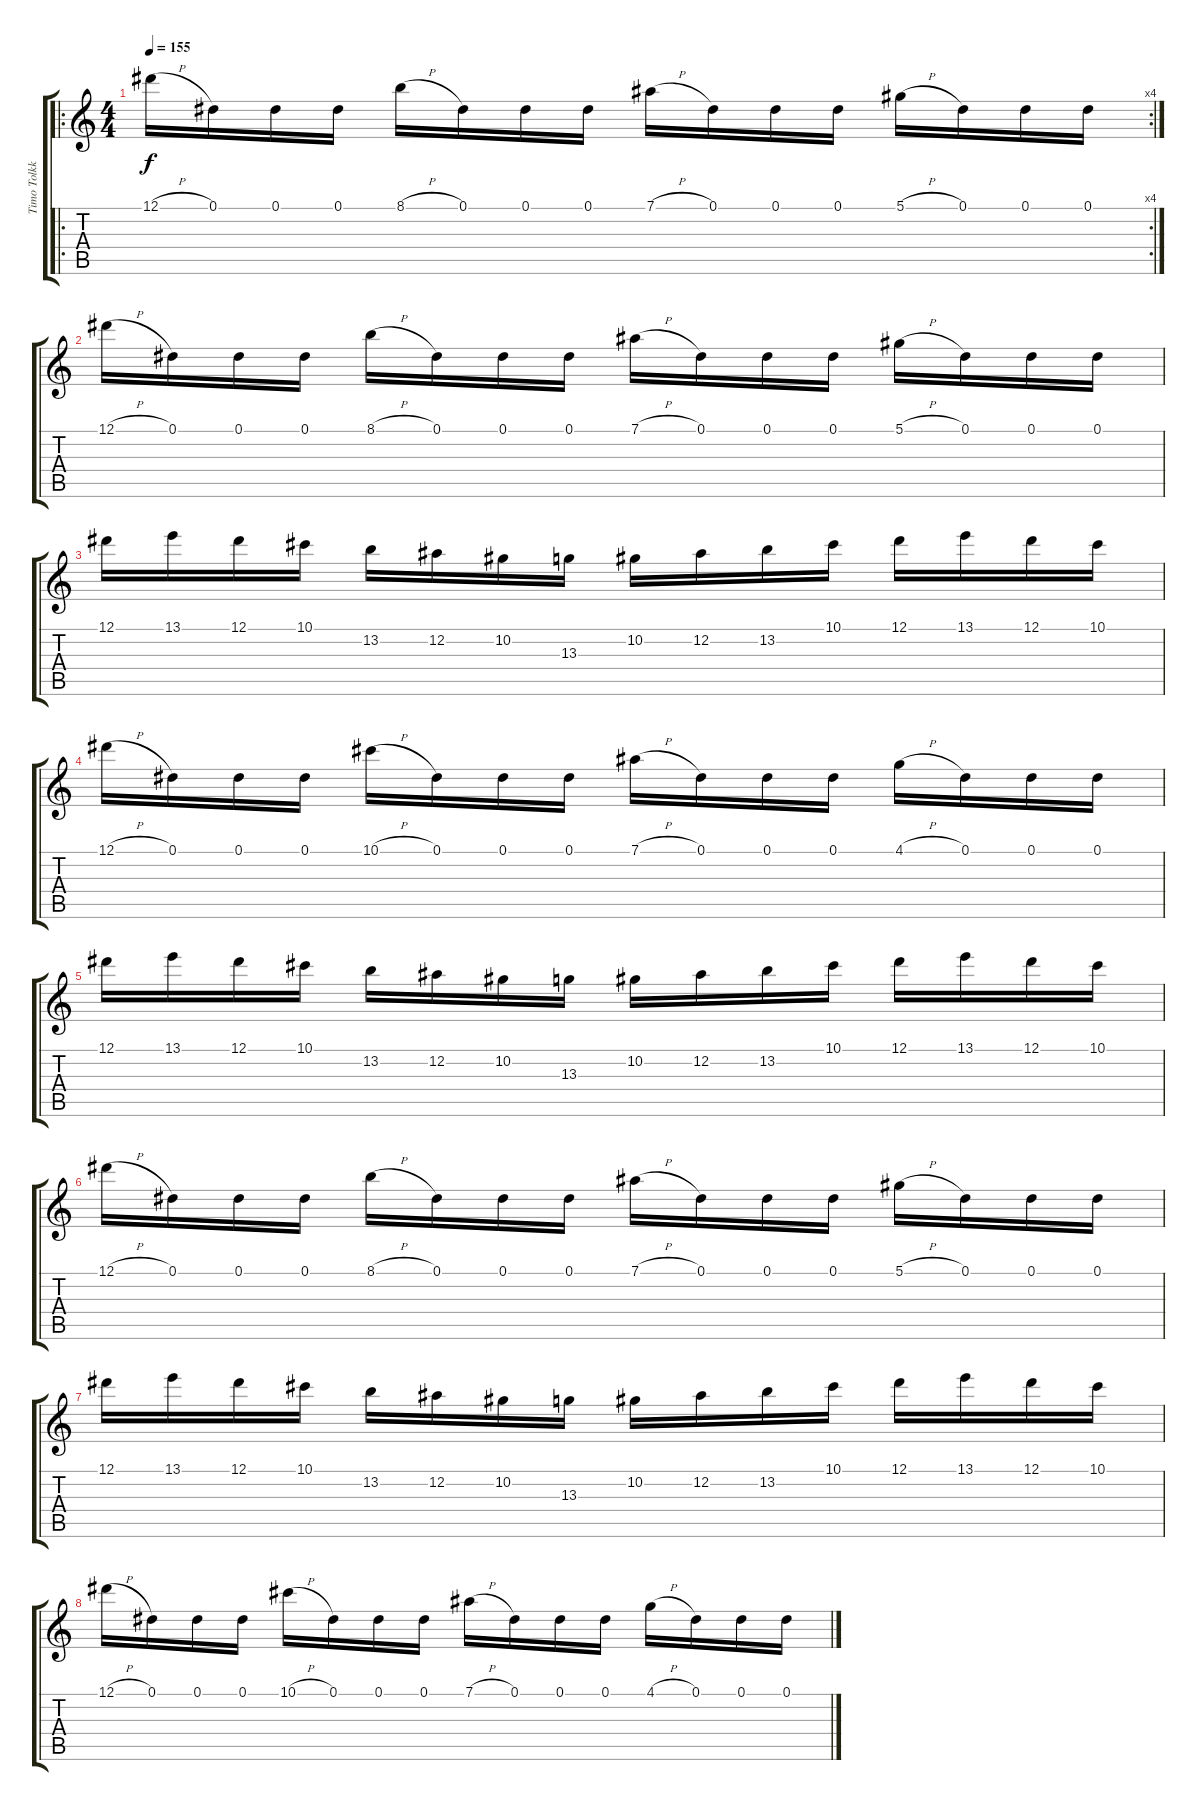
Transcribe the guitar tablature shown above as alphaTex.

\track ("Timo Tolkki : Doubling" "Timo Tolkk") {instrument distortionguitar}
\staff {score tabs}
\tuning (Eb4 Bb3 Gb3 Db3 Ab2 Eb2) {hide}
\ro
\rc 4
\ts (4 4)
\tempo 155
\clef g2
\ks c
12.1{h}.16{dy f instrument distortionguitar} 0.1.16 0.1.16 0.1.16 8.1{h}.16 0.1.16 0.1.16 0.1.16 7.1{h}.16 0.1.16 0.1.16 0.1.16 5.1{h}.16 0.1.16 0.1.16 0.1.16 |
12.1{h}.16 0.1.16 0.1.16 0.1.16 8.1{h}.16 0.1.16 0.1.16 0.1.16 7.1{h}.16 0.1.16 0.1.16 0.1.16 5.1{h}.16 0.1.16 0.1.16 0.1.16 |
12.1.16 13.1.16 12.1.16 10.1.16 13.2.16 12.2.16 10.2.16 13.3.16 10.2.16 12.2.16 13.2.16 10.1.16 12.1.16 13.1.16 12.1.16 10.1.16 |
12.1{h}.16 0.1.16 0.1.16 0.1.16 10.1{h}.16 0.1.16 0.1.16 0.1.16 7.1{h}.16 0.1.16 0.1.16 0.1.16 4.1{h}.16 0.1.16 0.1.16 0.1.16 |
12.1.16 13.1.16 12.1.16 10.1.16 13.2.16 12.2.16 10.2.16 13.3.16 10.2.16 12.2.16 13.2.16 10.1.16 12.1.16 13.1.16 12.1.16 10.1.16 |
12.1{h}.16 0.1.16 0.1.16 0.1.16 8.1{h}.16 0.1.16 0.1.16 0.1.16 7.1{h}.16 0.1.16 0.1.16 0.1.16 5.1{h}.16 0.1.16 0.1.16 0.1.16 |
12.1.16 13.1.16 12.1.16 10.1.16 13.2.16 12.2.16 10.2.16 13.3.16 10.2.16 12.2.16 13.2.16 10.1.16 12.1.16 13.1.16 12.1.16 10.1.16 |
12.1{h}.16 0.1.16 0.1.16 0.1.16 10.1{h}.16 0.1.16 0.1.16 0.1.16 7.1{h}.16 0.1.16 0.1.16 0.1.16 4.1{h}.16 0.1.16 0.1.16 0.1.16
